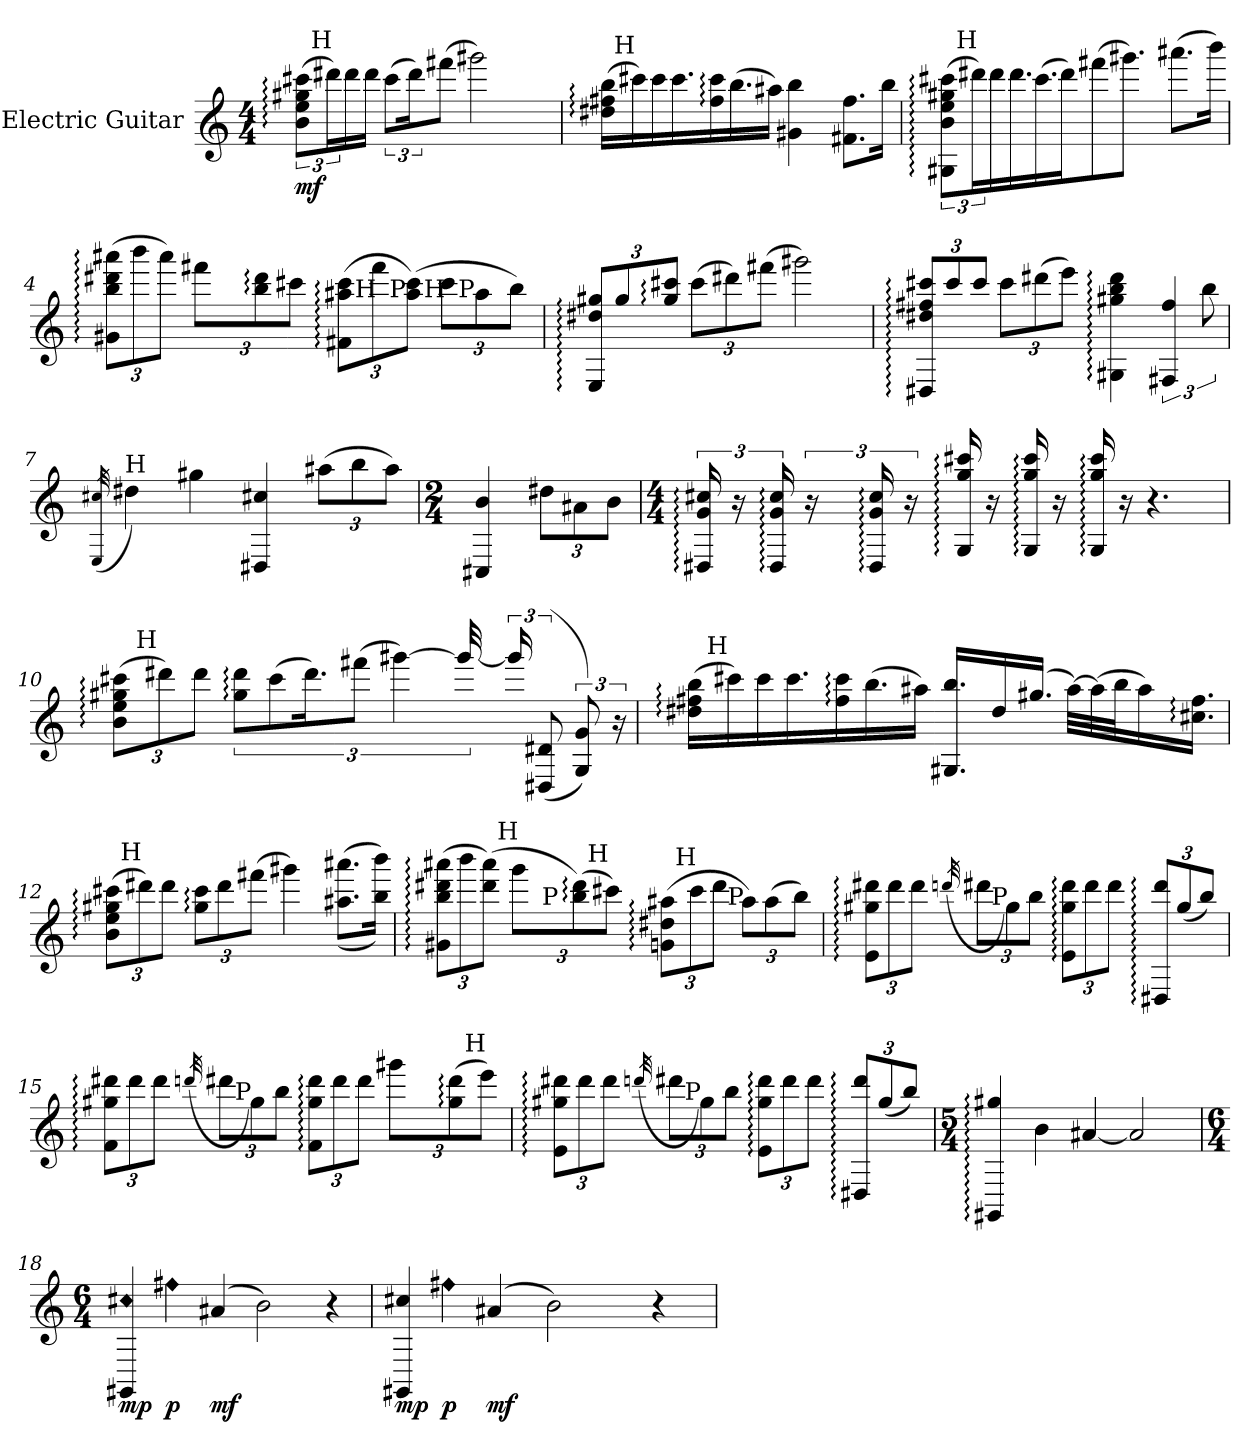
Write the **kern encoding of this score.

**kern	**dynam
*part1	*part1
*staff1	*staff1
*I"Electric Guitar	*
*clefG2	*
*ITrd7c12	*
*k[]	*
*C:	*
*M4/4	*
*MM60	*
=1	=1
!	!LO:DY:b
*^	*
(12B\:: 12e\:: 12g#X\:: 12cc#X\::L	24ryy	mf
!	!LO:TX:a:t=H	!
.	3%2ryy	.
24dd#X\L)	.	.
16dd#\	.	.
16dd#\JJ	.	.
(12cc#\L	.	.
24dd#\K)	.	.
(8ff#X\J	.	.
2gg#X\)	.	.
.	6..ryy	.
=2	=2	=2
*MM68	*	*
(16d#X\:: 16f#X\:: 16b\::LL	32ryy	.
!	!LO:TX:a:t=H	!
.	2ryy	.
16cc#X\)	.	.
16cc#\	.	.
16.cc#\	.	.
16f#\:: 16cc#\::	.	.
(16.b\	.	.
16a#X\JJ)	.	.
4G#X\ 4b\	.	.
.	4...ryy	.
8.F#X\ 8.f#\L	.	.
16b\Jk	.	.
!!LO:LB:g=z	!!
=3	=3	=3
(12GG#X\:: 12B\:: 12e\:: 12g#X\:: 12cc#X\::L	24ryy	.
!	!LO:TX:a:t=H	!
.	3%2ryy	.
24dd#X\L)	.	.
16dd#\	.	.
16.dd#\	.	.
(16.cc#\	.	.
16dd#\J)	.	.
(8ff#X\	.	.
8.gg#X\J)	.	.
.	6..ryy	.
(8.aa#X\L	.	.
16bb\Jk)	.	.
*v	*v	*
=4	=4
*Xbrackettup	*
*MM75	*
*^	*
*	*^	*
*	*	*^	*
*	*	*	*^	*
(12G#X\:: 12b\:: 12dd#X\:: 12aa#X\::L	3ryy	2ryy	3%2ryy	3%2ryy	.
12bb\	.	.	.	.	.
12aa#\J)	.	.	.	.	.
12ff#X\L	.	.	.	.	.
12b\:: 12dd#\::	6ryy	.	.	.	.
12cc#X\J	.	.	.	.	.
(12F#X\:: 12a#X\:: 12cc#\::L	24ryy	8ryy	.	.	.
!	!LO:TX:a:t=H	!	!	!	!
.	3ryy	.	.	.	.
12ff#\	.	.	.	.	.
!	!	!LO:TX:a:t=P	!	!	!
.	.	4.ryy	.	.	.
(12a#\ 12cc#\J)	.	.	24ryy	12.ryy	.
!	!	!	!LO:TX:a:t=H	!	!
.	.	.	6..ryy	.	.
12cc#\L	.	.	.	.	.
!	!	!	!	!LO:TX:a:t=P	!
.	.	.	.	6ryy	.
12a#\	.	.	.	.	.
.	12.ryy	.	.	.	.
12b\J)	.	.	.	.	.
.	.	.	.	24ryy	.
*v	*v	*v	*v	*v	*
!!LO:LB:g=z
=5	=5
*MM70	*
12EE/:: 12d#X/:: 12g#X/::L	.
12g#/	.
12g#/:: 12cc#X/::J	.
(12cc#\L	.
12dd#X\)	.
(12ff#X\J	.
2gg#X\)	.
=6	=6
*MM72	*
12DD#X/:: 12d#X/:: 12f#X/:: 12cc#X/::L	.
12cc#/	.
12cc#/J	.
12cc#\L	.
(12dd#X\	.
12ee\J)	.
4GG#X\:: 4g#X\:: 4b\:: 4dd#\::	.
*brackettup	*
6FF#X/ 6f#/	.
12b\	.
=7	=7
*MM70	*
(32qEE/ 32qc#X/	.
!LO:TX:a:t=H	!
4d#X\)	.
4g#X\	.
4DD#X/ 4c#/	.
*Xbrackettup	*
(12a#X\L	.
12b\	.
12a#\J)	.
!!LO:LB:g=z
=8	=8
*M2/4	*
4CC#X/ 4B/	.
12d#X\L	.
12A#X\	.
12B\J	.
=9	=9
*M4/4	*
*brackettup	*
*MM53	*
24DD#X/:: 24G/:: 24c#X/::	.
24r	.
24DD#/:: 24G/:: 24c#/::	.
24r	.
24DD#/:: 24G/:: 24c#/::	.
24r	.
*MM72	*
16GG/:: 16g/:: 16cc#X/::	.
16r	.
16GG/:: 16g/:: 16cc#/::	.
16r	.
*MM86	*
16GG/:: 16g/:: 16cc#/::	.
16r	.
4.r	.
!!LO:LB:g=z
=10	=10
*Xbrackettup	*
*MM70	*
*^	*
(12B\:: 12e\:: 12g#X\:: 12cc#X\::L	24ryy	.
!	!LO:TX:a:t=H	!
.	3%2ryy	.
12dd#X\)	.	.
12dd#\J	.	.
*brackettup	*	*
12g#\:: 12dd#\::L	.	.
(12cc#\	.	.
24.dd#\K)	.	.
(12ff#X\J	.	.
[6gg#X\)	.	.
.	6..ryy	.
48gg#/KL_	.	.
24gg#/KL]	.	.
((12DD#X/ 12D#X/	.	.
12GG/ 12G/J))	.	.
24r	.	.
=11	=11	=11
(16d#X\:: 16f#X\:: 16b\::LL	32ryy	.
!	!LO:TX:a:t=H	!
.	2ryy	.
16cc#X\)	.	.
16cc#\	.	.
16.cc#\	.	.
16f#\:: 16cc#\::	.	.
(16.b\	.	.
16a#X\JJ)	.	.
16.GG#X/ 16.b/LL	.	.
.	4...ryy	.
16d#/	.	.
(16.g#X/JJ	.	.
[32a#\LLL)	.	.
(32a#\]	.	.
32b\J	.	.
16a#\)	.	.
16.c#X\:: 16.f#\::JJ	.	.
!!LO:LB:g=z	!!
=12	=12	=12
*Xbrackettup	*	*
*MM70	*	*
(12B\:: 12e\:: 12g#X\:: 12cc#X\::L	24ryy	.
!	!LO:TX:a:t=H	!
.	3%2ryy	.
12dd#X\)	.	.
12dd#\J	.	.
12g#\:: 12cc#\::L	.	.
12dd#\	.	.
(12ff#X\J	.	.
4gg#X\)	.	.
.	6..ryy	.
((8.a#X\ 8.aa#X\L	.	.
16b\ 16bb\Jk))	.	.
*v	*v	*
=13	=13
*MM72	*
*^	*
*	*^	*
*	*	*^	*
*	*	*	*^	*
*	*	*	*	*^	*
(12G#X\:: 12b\:: 12dd#X\:: 12aa#X\::L	6ryy	6..ryy	4.ryy	3ryy	3%2ryy	.
12bb\	.	.	.	.	.	.
(12dd#\ 12aa#\J)	24ryy	.	.	.	.	.
!	!LO:TX:a:t=H	!	!	!	!	!
.	3%2ryy	.	.	.	.	.
12gg\L	.	.	.	.	.	.
!	!	!LO:TX:a:t=P	!	!	!	!
.	.	3%2ryy	.	.	.	.
(12b\:: 12dd#\::)	.	.	.	6ryy	.	.
!	!	!	!LO:TX:a:t=H	!	!	!
.	.	.	2ryy	.	.	.
12cc#X\J)	.	.	.	.	.	.
(12Gn\:: 12d#X\:: 12a#X\::L	.	.	.	24ryy	.	.
!	!	!	!	!LO:TX:a:t=H	!	!
.	.	.	.	3ryy	.	.
12cc#\	.	.	.	.	.	.
12dd#\J	.	.	.	.	24ryy	.
!	!	!	!	!	!LO:TX:a:t=P	!
.	.	.	.	.	6..ryy	.
12a#\L)	.	.	.	.	.	.
(12a#\	.	.	.	.	.	.
.	12.ryy	.	8ryy	12.ryy	.	.
12b\J)	.	.	.	.	.	.
.	.	24ryy	.	.	.	.
*v	*v	*v	*v	*v	*v	*
!!LO:LB:g=z
=14	=14
*MM70	*
*^	*
12E\:: 12g#X\:: 12dd#X\::L	6..ryy	.
12dd#\	.	.
12dd#\J	.	.
(32qddn/	.	.
12dd#X\L	.	.
!	!LO:TX:a:t=P	!
.	3%2ryy	.
12g#\)	.	.
12b\J	.	.
12E\:: 12g#\:: 12dd#\::L	.	.
12dd#\	.	.
12dd#\J	.	.
12DD#X/:: 12dd#/::L	.	.
(12g#/	.	.
12b/J)	.	.
.	24ryy	.
=15	=15	=15
*	*^	*
12F\:: 12g#X\:: 12dd#X\::L	6..ryy	2..ryy	.
12dd#\	.	.	.
12dd#\J	.	.	.
(32qddn/	.	.	.
12dd#X\L	.	.	.
!	!LO:TX:a:t=P	!	!
.	3%2ryy	.	.
12g#\)	.	.	.
12b\J	.	.	.
12F\:: 12g#\:: 12dd#\::L	.	.	.
12dd#\	.	.	.
12dd#\J	.	.	.
12gg#X\L	.	.	.
(12g#\:: 12dd#\::	.	.	.
!	!	!LO:TX:a:t=H	!
.	.	8ryy	.
12ee\J)	.	.	.
.	24ryy	.	.
*	*v	*v	*
!!LO:PB:g=z
=16	=16	=16
12E\:: 12g#X\:: 12dd#X\::L	6..ryy	.
12dd#\	.	.
12dd#\J	.	.
(32qddn/	.	.
12dd#X\L	.	.
!	!LO:TX:a:t=P	!
.	3%2ryy	.
12g#\)	.	.
12b\J	.	.
12E\:: 12g#\:: 12dd#\::L	.	.
12dd#\	.	.
12dd#\J	.	.
*MM46	*	*
12DD#X/:: 12dd#/::L	.	.
*MM31	*	*
(12g#/	.	.
12b/J)	.	.
.	24ryy	.
*v	*v	*
=17	=17
*M5/4	*
*MM61	*
4GGG#X/:: 4g#X/::	.
4B\	.
[4A#X/	.
2A#/]	.
=18	=18
*M6/4	*
*MM72	*
!LO:N:n=2:head=diamond	!LO:DY:b
4GGG#X/ 4c#X/	mp
!LO:N:head=diamond	!LO:DY:b
4f#X\	p
!	!LO:DY:b
(4A#X/	mf
2B\)	.
4r	.
!!LO:LB:g=z
=19	=19
!LO:N:n=2:head=diamond	!LO:DY:b
*^	*
4GGG#X/ 4c#X/	3%2ryy	mp
!LO:N:head=diamond	!	!LO:DY:b
4f#X\	.	p
!	!	!LO:DY:b
(4A#X/	.	mf
.	3ryy	.
2B\)	.	.
.	6ryy	.
.	12...ryy	.
4r	.	.
*MM55	*	*
.	6ryy	.
.	96ryy	.
*v	*v	*
=	=
*-	*-
